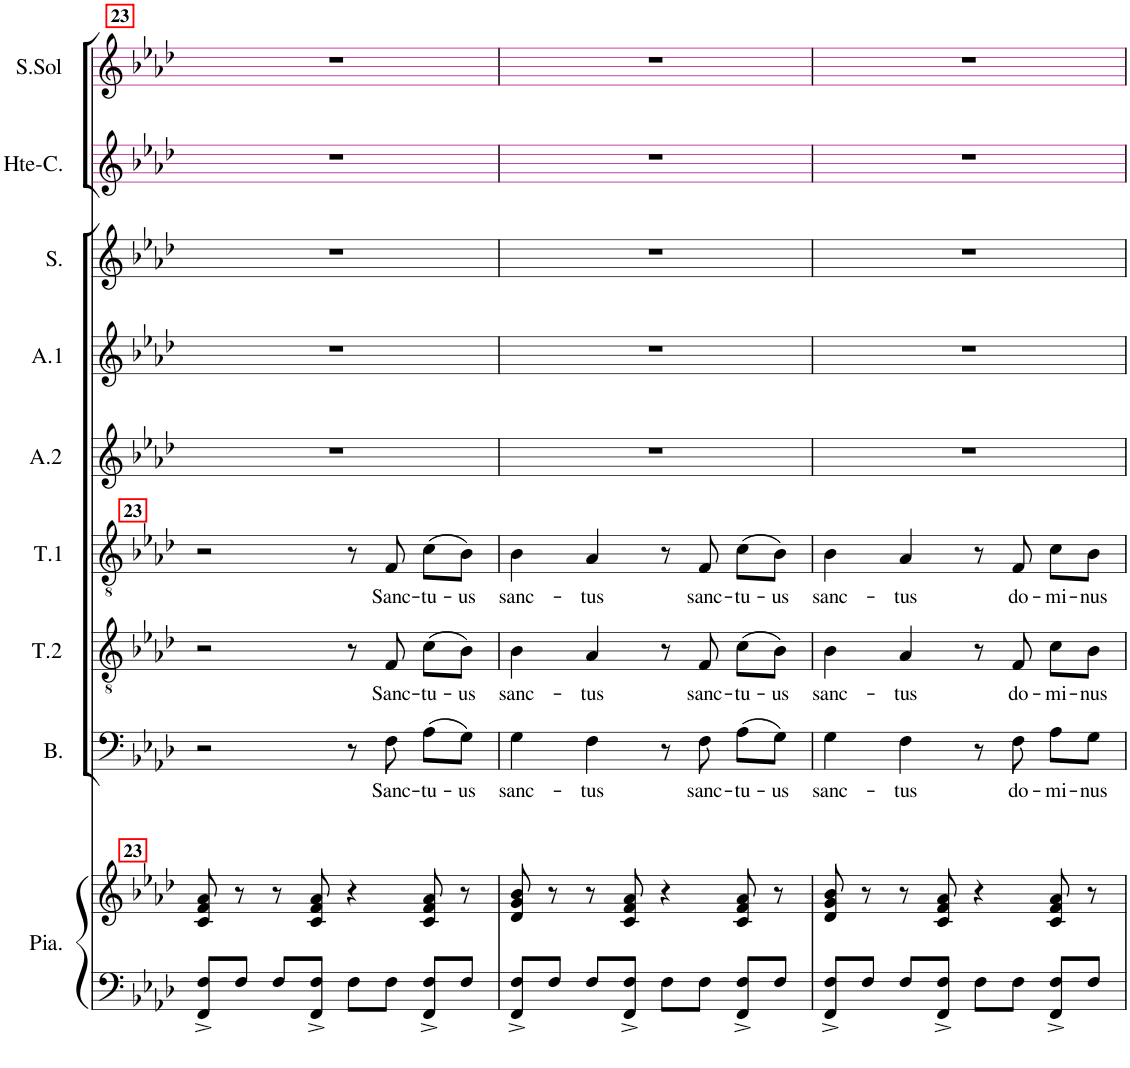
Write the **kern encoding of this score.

**kern	**kern	**kern	**text	**kern	**text	**kern	**text	**kern	**kern	**kern	**kern	**kern
*part9	*part9	*part8	*part8	*part7	*part7	*part6	*part6	*part5	*part4	*part3	*part2	*part1
*staff10	*staff9	*staff8	*staff8	*staff7	*staff7	*staff6	*staff6	*staff5	*staff4	*staff3	*staff2	*staff1
*I"Piano	*	*I"Basse	*	*I"Ténor 2	*	*I"Ténor 1	*	*I"Alto 2	*I"Alto 1	*I"Soprano	*I"Hte-Contre	*I"Soprane Sol
*I'Pia.	*	*I'B.	*	*I'T.2	*	*I'T.1	*	*I'A.2	*I'A.1	*I'S.	*I'Hte-C.	*I'S.Sol
!!LO:PB:g=z
*clefF4	*clefG2	*clefF4	*	*clefGv2	*	*clefGv2	*	*clefG2	*clefG2	*clefG2	*clefG2	*clefG2
*k[b-e-a-d-]	*k[b-e-a-d-]	*k[b-e-a-d-]	*	*k[b-e-a-d-]	*	*k[b-e-a-d-]	*	*k[b-e-a-d-]	*k[b-e-a-d-]	*k[b-e-a-d-]	*k[b-e-a-d-]	*k[b-e-a-d-]
*M4/4	*M4/4	*M4/4	*	*M4/4	*	*M4/4	*	*M4/4	*M4/4	*M4/4	*M4/4	*M4/4
=23	=23	=23	=23	=23	=23	=23	=23	=23	=23	=23	=23	=23
!	!	!	!	!	!	!LO:TX:a:B:t=23	!	!	!	!	!	!
!	!LO:TX:a:B:t=23	!	!	!	!	!	!	!	!	!	!	!
8FF/^ 8F/^L	8c/ 8f/ 8a-/	2r	.	2r	.	2r	.	1r	1r	1r	1r	1r
8F/J	8r	.	.	.	.	.	.	.	.	.	.	.
8F/L	8r	.	.	.	.	.	.	.	.	.	.	.
8FF/^ 8F/^J	8c/ 8f/ 8a-/	.	.	.	.	.	.	.	.	.	.	.
8F\L	4r	8r	.	8r	.	8r	.	.	.	.	.	.
!	!	!	!LO:LY:b	!	!LO:LY:b	!	!LO:LY:b	!	!	!	!	!
8F\J	.	8F\	Sanc-	8F/	Sanc-	8F/	Sanc-	.	.	.	.	.
!	!	!	!LO:LY:b	!	!LO:LY:b	!	!LO:LY:b	!	!	!	!	!
8FF/^ 8F/^L	8c/ 8f/ 8a-/	(8A-\L	-tu-	(8c\L	-tu-	(8c\L	-tu-	.	.	.	.	.
!	!	!	!LO:LY:b	!	!LO:LY:b	!	!LO:LY:b	!	!	!	!	!
8F/J	8r	8G\J)	-us	8B-\J)	-us	8B-\J)	-us	.	.	.	.	.
=24	=24	=24	=24	=24	=24	=24	=24	=24	=24	=24	=24	=24
!	!	!	!LO:LY:b	!	!LO:LY:b	!	!LO:LY:b	!	!	!	!	!
8FF/^ 8F/^L	8d-/ 8g/ 8b-/	4G\	sanc-	4B-\	sanc-	4B-\	sanc-	1r	1r	1r	1r	1r
8F/J	8r	.	.	.	.	.	.	.	.	.	.	.
!	!	!	!LO:LY:b	!	!LO:LY:b	!	!LO:LY:b	!	!	!	!	!
8F/L	8r	4F\	-tus	4A-/	-tus	4A-/	-tus	.	.	.	.	.
8FF/^ 8F/^J	8c/ 8f/ 8a-/	.	.	.	.	.	.	.	.	.	.	.
8F\L	4r	8r	.	8r	.	8r	.	.	.	.	.	.
!	!	!	!LO:LY:b	!	!LO:LY:b	!	!LO:LY:b	!	!	!	!	!
8F\J	.	8F\	sanc-	8F/	sanc-	8F/	sanc-	.	.	.	.	.
!	!	!	!LO:LY:b	!	!LO:LY:b	!	!LO:LY:b	!	!	!	!	!
8FF/^ 8F/^L	8c/ 8f/ 8a-/	(8A-\L	-tu-	(8c\L	-tu-	(8c\L	-tu-	.	.	.	.	.
!	!	!	!LO:LY:b	!	!LO:LY:b	!	!LO:LY:b	!	!	!	!	!
8F/J	8r	8G\J)	-us	8B-\J)	-us	8B-\J)	-us	.	.	.	.	.
=25	=25	=25	=25	=25	=25	=25	=25	=25	=25	=25	=25	=25
!	!	!	!LO:LY:b	!	!LO:LY:b	!	!LO:LY:b	!	!	!	!	!
8FF/^ 8F/^L	8d-/ 8g/ 8b-/	4G\	sanc-	4B-\	sanc-	4B-\	sanc-	1r	1r	1r	1r	1r
8F/J	8r	.	.	.	.	.	.	.	.	.	.	.
!	!	!	!LO:LY:b	!	!LO:LY:b	!	!LO:LY:b	!	!	!	!	!
8F/L	8r	4F\	-tus	4A-/	-tus	4A-/	-tus	.	.	.	.	.
8FF/^ 8F/^J	8c/ 8f/ 8a-/	.	.	.	.	.	.	.	.	.	.	.
8F\L	4r	8r	.	8r	.	8r	.	.	.	.	.	.
!	!	!	!LO:LY:b	!	!LO:LY:b	!	!LO:LY:b	!	!	!	!	!
8F\J	.	8F\	do-	8F/	do-	8F/	do-	.	.	.	.	.
!	!	!	!LO:LY:b	!	!LO:LY:b	!	!LO:LY:b	!	!	!	!	!
8FF/^ 8F/^L	8c/ 8f/ 8a-/	8A-\L	-mi-	8c\L	-mi-	8c\L	-mi-	.	.	.	.	.
!	!	!	!LO:LY:b	!	!LO:LY:b	!	!LO:LY:b	!	!	!	!	!
8F/J	8r	8G\J	-nus	8B-\J	-nus	8B-\J	-nus	.	.	.	.	.
=	=	=	=	=	=	=	=	=	=	=	=	=
*-	*-	*-	*-	*-	*-	*-	*-	*-	*-	*-	*-	*-
